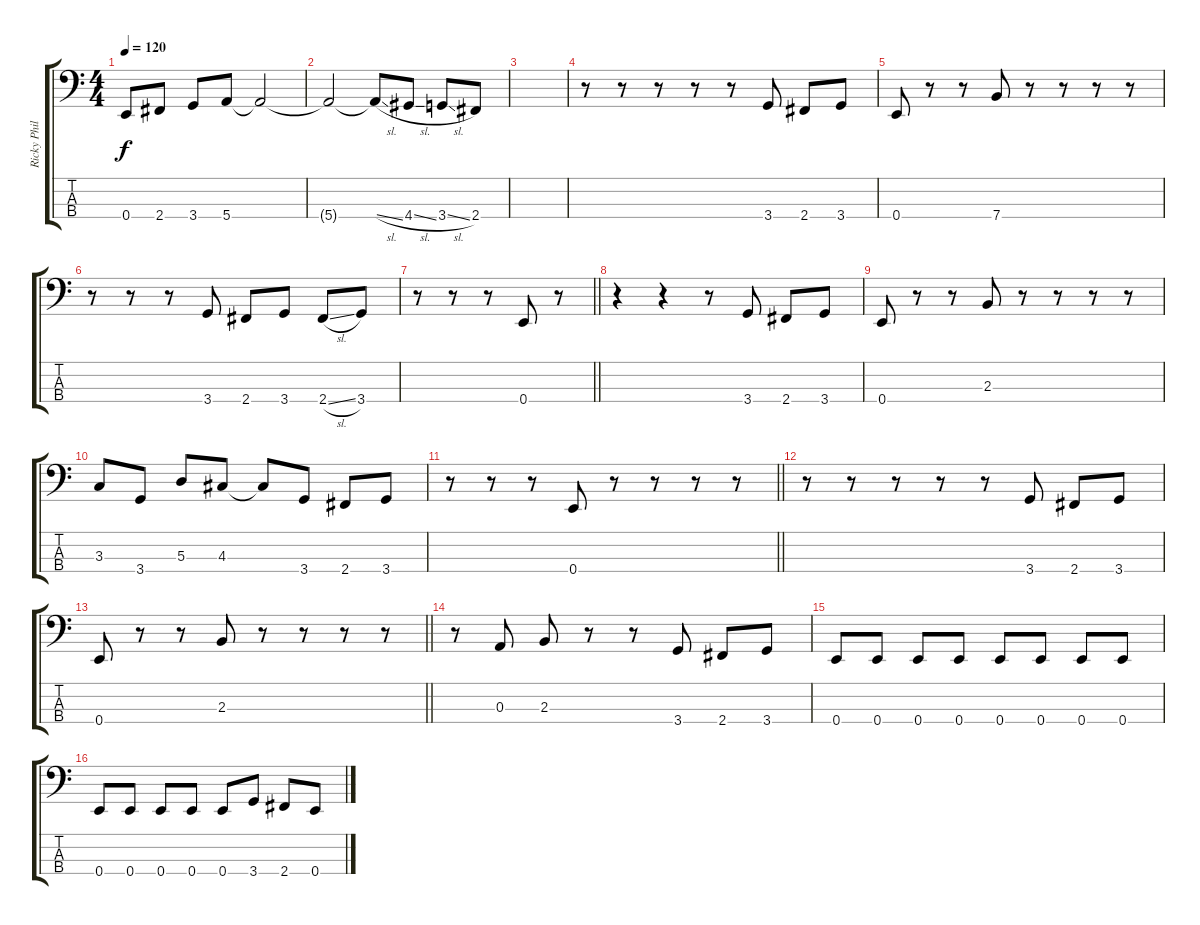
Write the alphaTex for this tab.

\track ("Ricky Phillips" "Ricky Phil") {instrument electricbassfinger}
\staff {score tabs}
\tuning (G2 D2 A1 E1) {hide}
\ts (4 4)
\tempo 120
\clef f4
\ks c
0.4.8{dy f} 2.4.8 3.4.8 5.4.8 5.4{t}.2 |
5.4{t}.2 5.4{sl t}.8 4.4{sl}.8 3.4{sl}.8 2.4.8 |
|
r.8 r.8 r.8 r.8 r.8 3.4.8 2.4.8 3.4.8 |
0.4.8 r.8 r.8 7.4.8 r.8 r.8 r.8 r.8 |
r.8 r.8 r.8 3.4.8 2.4.8 3.4.8 2.4{sl}.8 3.4.8 |
\barLineRight lightlight
r.8 r.8 r.8 0.4.8 r.8 |
r.4 r.4 r.8 3.4.8 2.4.8 3.4.8 |
0.4.8 r.8 r.8 2.3.8 r.8 r.8 r.8 r.8 |
3.3.8 3.4.8 5.3.8 4.3.8 4.3{t}.8 3.4.8 2.4.8 3.4.8 |
\barLineRight lightlight
r.8 r.8 r.8 0.4.8 r.8 r.8 r.8 r.8 |
r.8 r.8 r.8 r.8 r.8 3.4.8 2.4.8 3.4.8 |
\barLineRight lightlight
0.4.8 r.8 r.8 2.3.8 r.8 r.8 r.8 r.8 |
r.8 0.3.8 2.3.8 r.8 r.8 3.4.8 2.4.8 3.4.8 |
0.4.8 0.4.8 0.4.8 0.4.8 0.4.8 0.4.8 0.4.8 0.4.8 |
0.4.8 0.4.8 0.4.8 0.4.8 0.4.8 3.4.8 2.4.8 0.4.8
